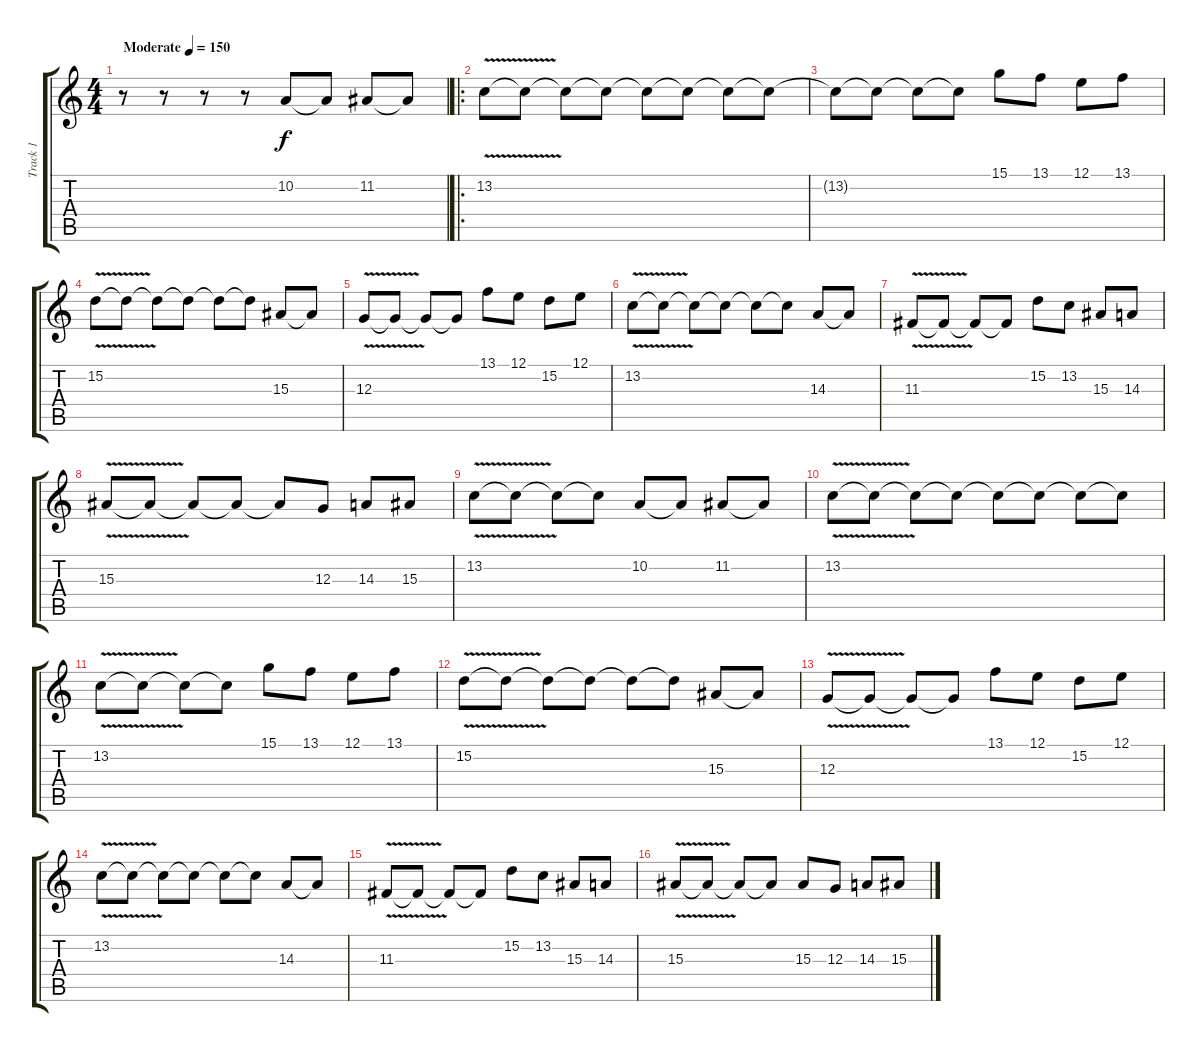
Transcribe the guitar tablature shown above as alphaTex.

\track ("Track 1" "Track 1") {instrument lead5charang}
\staff {score tabs}
\tuning (E4 B3 G3 D3 A2 E2) {hide}
\ts (4 4)
\tempo (150 "Moderate")
\clef g2
\ks c
r.8{dy f instrument lead5charang} r.8 r.8 r.8 10.2.8 10.2{t}.8 11.2.8 11.2{t}.8 |
\ro
13.2{v}.8 13.2{t}.8 13.2{t}.8 13.2{t}.8 13.2{t}.8 13.2{t}.8 13.2{t}.8 13.2{t}.8 |
13.2{t}.8 13.2{t}.8 13.2{t}.8 13.2{t}.8 15.1.8 13.1.8 12.1.8 13.1.8 |
15.2{v}.8 15.2{t}.8 15.2{t}.8 15.2{t}.8 15.2{t}.8 15.2{t}.8 15.3.8 15.3{t}.8 |
12.3{v}.8 12.3{t}.8 12.3{t}.8 12.3{t}.8 13.1.8 12.1.8 15.2.8 12.1.8 |
13.2{v}.8 13.2{t}.8 13.2{t}.8 13.2{t}.8 13.2{t}.8 13.2{t}.8 14.3.8 14.3{t}.8 |
11.3{v}.8 11.3{t}.8 11.3{t}.8 11.3{t}.8 15.2.8 13.2.8 15.3.8 14.3.8 |
15.3{v}.8 15.3{t}.8 15.3{t}.8 15.3{t}.8 15.3{t}.8 12.3.8 14.3.8 15.3.8 |
13.2{v}.8 13.2{t}.8 13.2{t}.8 13.2{t}.8 10.2.8 10.2{t}.8 11.2.8 11.2{t}.8 |
13.2{v}.8 13.2{t}.8 13.2{t}.8 13.2{t}.8 13.2{t}.8 13.2{t}.8 13.2{t}.8 13.2{t}.8 |
13.2{v}.8 13.2{t}.8 13.2{t}.8 13.2{t}.8 15.1.8 13.1.8 12.1.8 13.1.8 |
15.2{v}.8 15.2{t}.8 15.2{t}.8 15.2{t}.8 15.2{t}.8 15.2{t}.8 15.3.8 15.3{t}.8 |
12.3{v}.8 12.3{t}.8 12.3{t}.8 12.3{t}.8 13.1.8 12.1.8 15.2.8 12.1.8 |
13.2{v}.8 13.2{t}.8 13.2{t}.8 13.2{t}.8 13.2{t}.8 13.2{t}.8 14.3.8 14.3{t}.8 |
11.3{v}.8 11.3{t}.8 11.3{t}.8 11.3{t}.8 15.2.8 13.2.8 15.3.8 14.3.8 |
15.3{v}.8 15.3{t}.8 15.3{t}.8 15.3{t}.8 15.3.8 12.3.8 14.3.8 15.3.8
